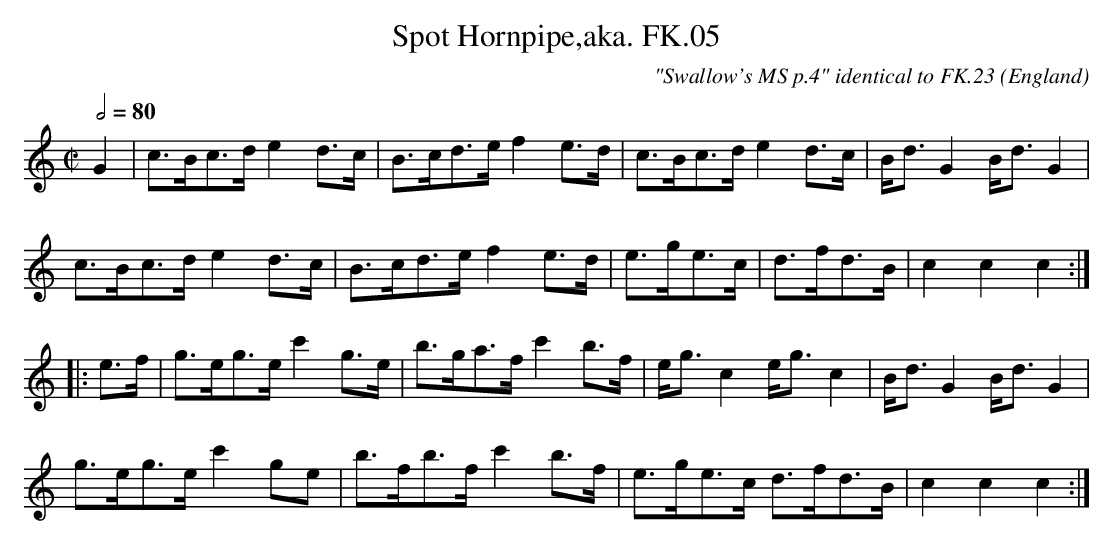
X:1
T:Spot Hornpipe,aka. FK.05
C:"Swallow's MS p.4" identical to FK.23
L:1/8
M:C|
O:England
Q:1/2=80
K:C
G2 | c>Bc>d e2 d>c | B>cd>e f2 e>d | c>Bc>d e2 d>c | B<d G2 B<d G2 |!
c>Bc>d e2 d>c |B>cd>e f2 e>d | e>ge>c | d>fd>B | c2 c2 c2 :|!
|:e>f | g>eg>e c'2 g>e | b>ga>f c'2 b>f | e<g c2 e<g c2 | B<d G2 B<d G2 |!
g>eg>e c'2 ge | b>fb>f c'2 b>f | e>ge>c  d>fd>B | c2 c2 c2 :|
